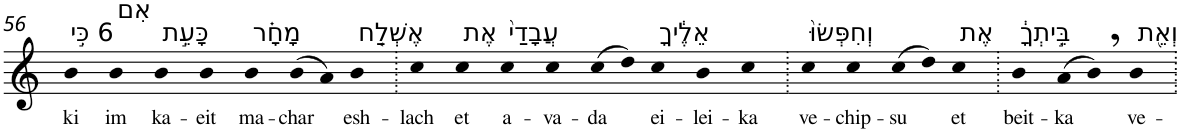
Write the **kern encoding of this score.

**kern	**text
*part1	*part1
*staff1	*staff1
*I"Piano	*
*I'Pno	*
!!LO:PB:g=z
*clefG2	*
*k[]	*
=56	=56
!LO:TX:a:t=6 כִּ֣י	!
!	!LO:LY:b
4b	ki
!LO:TX:a:t=אִם	!
!	!LO:LY:b
4b	im
!LO:TX:a:t=כָּעֵ֣ת	!
!	!LO:LY:b
4b	ka-
!	!LO:LY:b
4b	-eit
!LO:TX:a:t=מָחָ֗ר	!
!	!LO:LY:b
4b	ma-
!	!LO:LY:b
(>8b	-char
8a)	.
!LO:TX:a:t=אֶשְׁלַ֤ח	!
!	!LO:LY:b
4b	esh-
=57.	=57.
!	!LO:LY:b
4cc	-lach
!LO:TX:a:t=אֶת	!
!	!LO:LY:b
4cc	et
!LO:TX:a:t=עֲבָדַי֙	!
!	!LO:LY:b
4cc	a-
!	!LO:LY:b
4cc	-va-
!	!LO:LY:b
(>8cc	-da
8dd)	.
!LO:TX:a:t=אֵלֶ֔יךָ	!
!	!LO:LY:b
4cc	ei-
!	!LO:LY:b
4b	-lei-
!	!LO:LY:b
4cc	-ka
=58.	=58.
!LO:TX:a:t=וְחִפְּשׂוּ֙	!
!	!LO:LY:b
4cc	ve-
!	!LO:LY:b
4cc	-chip-
!	!LO:LY:b
(>8cc	-su
8dd)	.
!LO:TX:a:t=אֶת	!
!	!LO:LY:b
4cc	et
=59.	=59.
!LO:TX:a:t=בֵּ֣יתְךָ֔	!
!	!LO:LY:b
4b	beit-
!	!LO:LY:b
(>8a	-ka
8b,)	.
!LO:TX:a:t=וְאֵ֖ת	!
!	!LO:LY:b
4b	ve-
=.	=.
*-	*-
